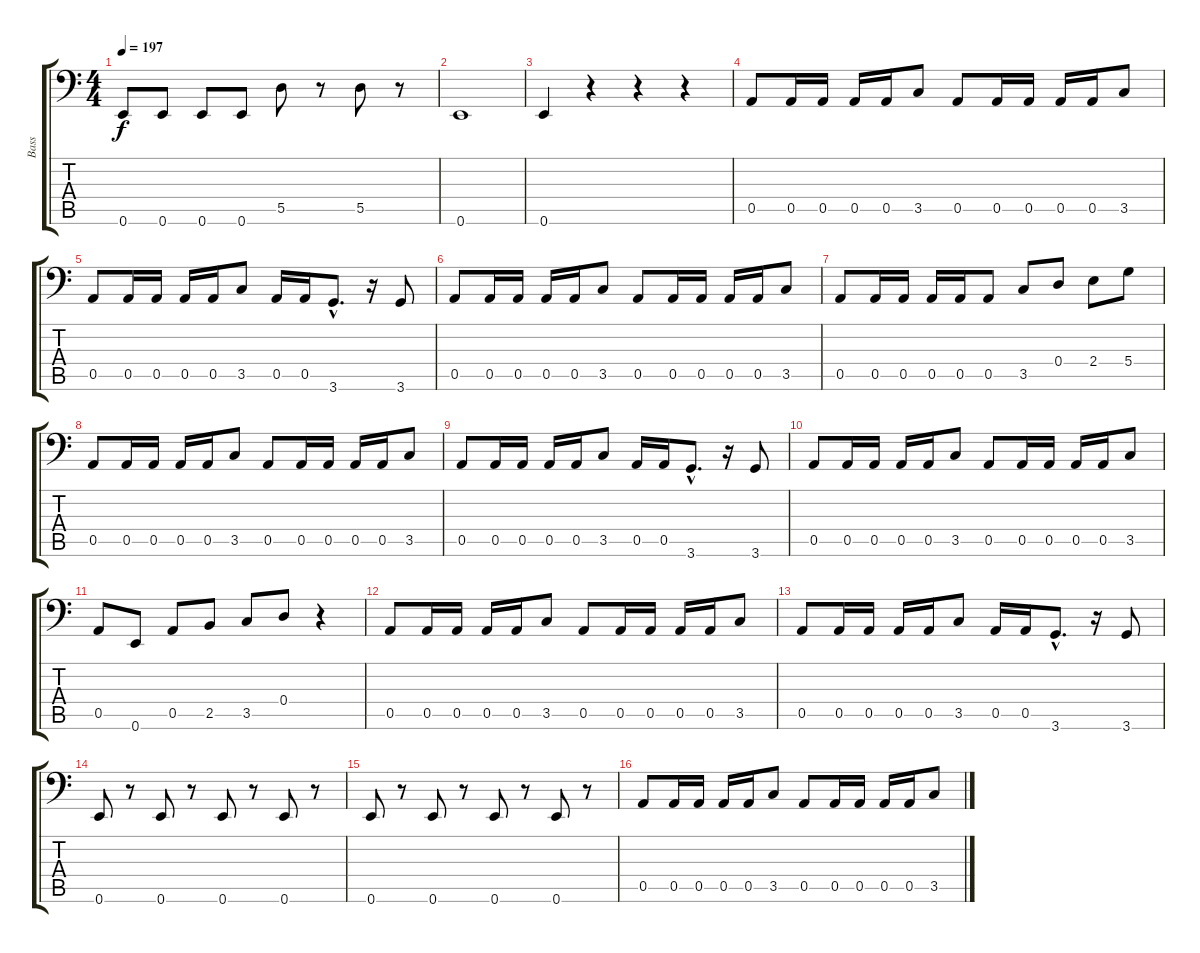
\track ("Bass" "Bass") {instrument electricbasspick}
\staff {score tabs}
\tuning (E3 B2 G2 D2 A1 E1) {hide}
\ts (4 4)
\tempo 197
\clef f4
\ks c
0.6.8{dy f} 0.6.8 0.6.8 0.6.8 5.5.8 r.8 5.5.8 r.8 |
0.6.1 |
0.6.4 r.4 r.4 r.4 |
0.5.8 0.5.16 0.5.16 0.5.16 0.5.16 3.5.8 0.5.8 0.5.16 0.5.16 0.5.16 0.5.16 3.5.8 |
0.5.8 0.5.16 0.5.16 0.5.16 0.5.16 3.5.8 0.5.16 0.5.16 3.6{hac}.8{d} r.16 3.6.8 |
0.5.8 0.5.16 0.5.16 0.5.16 0.5.16 3.5.8 0.5.8 0.5.16 0.5.16 0.5.16 0.5.16 3.5.8 |
0.5.8 0.5.16 0.5.16 0.5.16 0.5.16 0.5.8 3.5.8 0.4.8 2.4.8 5.4.8 |
0.5.8 0.5.16 0.5.16 0.5.16 0.5.16 3.5.8 0.5.8 0.5.16 0.5.16 0.5.16 0.5.16 3.5.8 |
0.5.8 0.5.16 0.5.16 0.5.16 0.5.16 3.5.8 0.5.16 0.5.16 3.6{hac}.8{d} r.16 3.6.8 |
0.5.8 0.5.16 0.5.16 0.5.16 0.5.16 3.5.8 0.5.8 0.5.16 0.5.16 0.5.16 0.5.16 3.5.8 |
0.5.8 0.6.8 0.5.8 2.5.8 3.5.8 0.4.8 r.4 |
0.5.8 0.5.16 0.5.16 0.5.16 0.5.16 3.5.8 0.5.8 0.5.16 0.5.16 0.5.16 0.5.16 3.5.8 |
0.5.8 0.5.16 0.5.16 0.5.16 0.5.16 3.5.8 0.5.16 0.5.16 3.6{hac}.8{d} r.16 3.6.8 |
0.6.8 r.8 0.6.8 r.8 0.6.8 r.8 0.6.8 r.8 |
0.6.8 r.8 0.6.8 r.8 0.6.8 r.8 0.6.8 r.8 |
0.5.8 0.5.16 0.5.16 0.5.16 0.5.16 3.5.8 0.5.8 0.5.16 0.5.16 0.5.16 0.5.16 3.5.8
